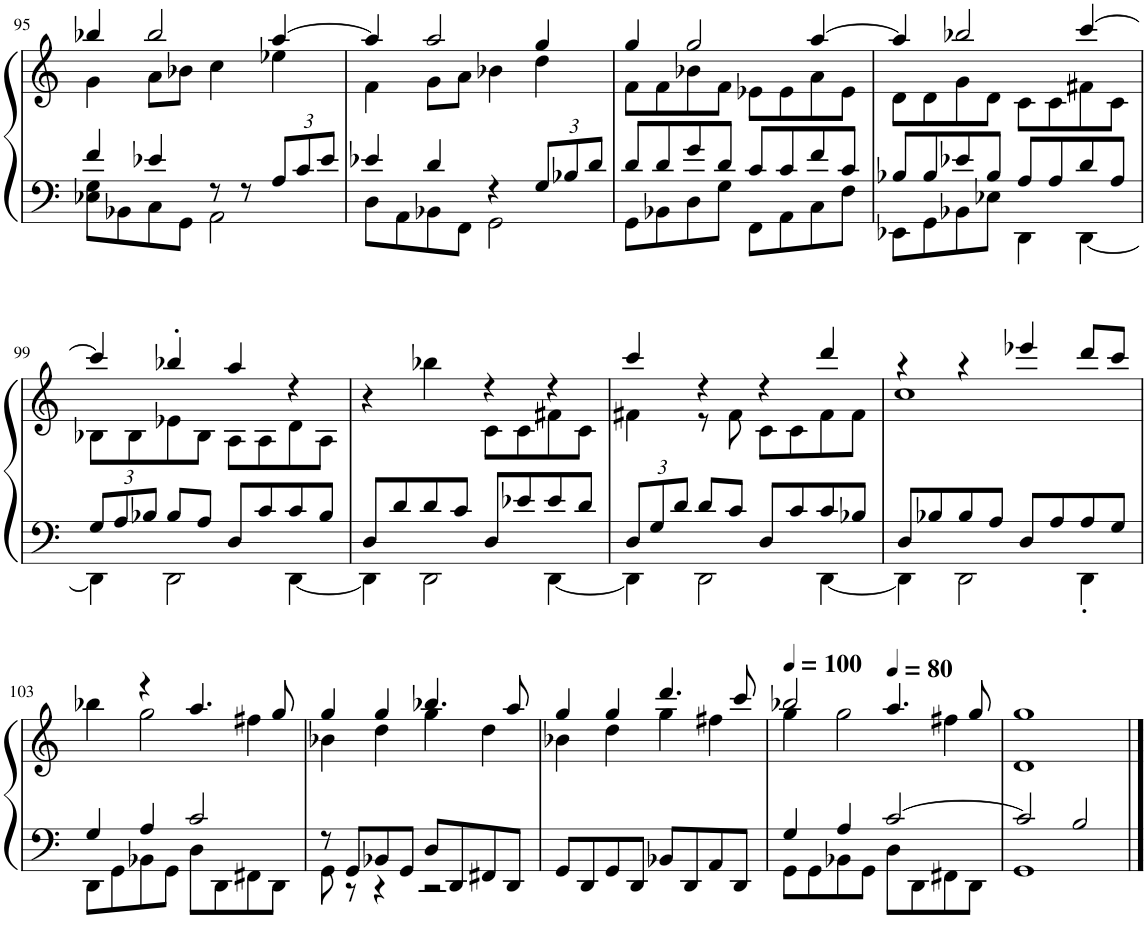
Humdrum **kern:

**kern	**kern
*part1	*part1
*staff2	*staff1
*I"Piano	*
*I'Pno.	*
!!LO:PB:g=z
*clefF4	*clefG2
*k[]	*k[]
*M4/4	*M4/4
=95	=95
*^	*^
4f/	8E-X\ 8G\L	4bb-X/	4g\
.	8BB-X\	.	.
4e-X/	8C\	2bb-/	8a\L
.	8GG\J	.	8b-X\J
8r	2AA\	.	4cc\
8r	.	.	.
*Xbrackettup	*	*	*
12A/L	.	[4aa/	4ee-X\
12c/	.	.	.
12e-/J	.	.	.
=96	=96	=96	=96
4e-X/	8D\L	4aa/]	4f\
.	8AA\	.	.
4d/	8BB-X\	2aa/	8g\L
.	8FF\J	.	8a\J
4r	2GG\	.	4b-X\
12G/L	.	4gg/	4dd\
12B-X/	.	.	.
12d/J	.	.	.
=97	=97	=97	=97
8d/L	8GG\L	4gg/	8f\L
8d/	8BB-X\	.	8f\
8g/	8D\	2gg/	8b-X\
8d/J	8G\J	.	8f\J
8c/L	8FF\L	.	8e-X\L
8c/	8AA\	.	8e-\
8f/	8C\	[4aa/	8a\
8c/J	8F\J	.	8e-\J
=98	=98	=98	=98
8B-X/L	8EE-X\L	4aa/]	8d\L
8B-/	8GG\	.	8d\
8e-X/	8BB-X\	2bb-X/	8g\
8B-/J	8E-X\J	.	8d\J
8A/L	4DD\	.	8c\L
8A/	.	.	8c\
8d/	[4DD\	[4ccc/	8f#X\
8A/J	.	.	8c\J
!!LO:LB:g=z	!!
=99	=99	=99	=99
12G/L	4DD\]	4ccc/]	8B-X\L
12A/	.	.	.
.	.	.	8B-\
12B-X/J	.	.	.
8B-/L	2DD\	4bb-X'/	8e-X\
8A/J	.	.	8B-\J
8D/L	.	4aa/	8A\L
8c/	.	.	8A\
8c/	[4DD\	4r	8d\
8B-/J	.	.	8A\J
=100	=100	=100	=100
8D/L	4DD\]	4r	2ryy
8d/	.	.	.
8d/	2DD\	4bb-X\	.
8c/J	.	.	.
8D/L	.	4r	8c\L
8e-X/	.	.	8c\
8e-/	[4DD\	4r	8f#X\
8d/J	.	.	8c\J
=101	=101	=101	=101
12D/L	4DD\]	4ccc/	4f#X\
12G/	.	.	.
12d/J	.	.	.
8d/L	2DD\	4r	8r
8c/J	.	.	8f#\
8D/L	.	4r	8c\L
8c/	.	.	8c\
8c/	[4DD\	4ddd/	8f#\
8B-X/J	.	.	8f#\J
=102	=102	=102	=102
8D/L	4DD\]	4r	1cc
8B-X/	.	.	.
8B-/	2DD\	4r	.
8A/J	.	.	.
8D/L	.	4eee-X/	.
8A/	.	.	.
8A/	4DD'\	8ddd/L	.
8G/J	.	8ccc/J	.
!!LO:LB:g=z	!!
=103	=103	=103	=103
4G/	8DD\L	4bb-X\	4ryy
.	8GG\	.	.
4A/	8BB-X\	4r	2gg\
.	8GG\J	.	.
2c/	8D\L	4.aa/	.
.	8DD\	.	.
.	8FF#X\	.	4ff#X\
.	8DD\J	8gg/	.
=104	=104	=104	=104
8r	8GG\	4gg/	4b-X\
8GG/L	8r	.	.
8BB-X/	4r	4gg/	4dd\
8GG/J	.	.	.
8D/L	2r	4.bb-X/	4gg\
8DD/	.	.	.
8FF#X/	.	.	4dd\
8DD/J	.	8aa/	.
*v	*v	*	*
=105	=105	=105
8GG/L	4gg/	4b-X\
8DD/	.	.
8GG/	4gg/	4dd\
8DD/J	.	.
8BB-X/L	4.ddd/	4gg\
8DD/	.	.
8AA/	.	4ff#X\
8DD/J	8ccc/	.
=106	=106	=106
*	*MM100	*
*^	*	*
4G/	8GG\L	2bb-X/	4gg\
.	8GG\	.	.
4A/	8BB-X\	.	2gg\
.	8GG\J	.	.
*	*	*MM80	*
[2c/	8D\L	4.aa/	.
.	8DD\	.	.
.	8FF#X\	.	4ff#X\
.	8DD\J	8gg/	.
=107	=107	=107	=107
2c/]	1GG	1gg	1d
2B/	.	.	.
*v	*v	*	*
*	*v	*v
==	==
*-	*-
